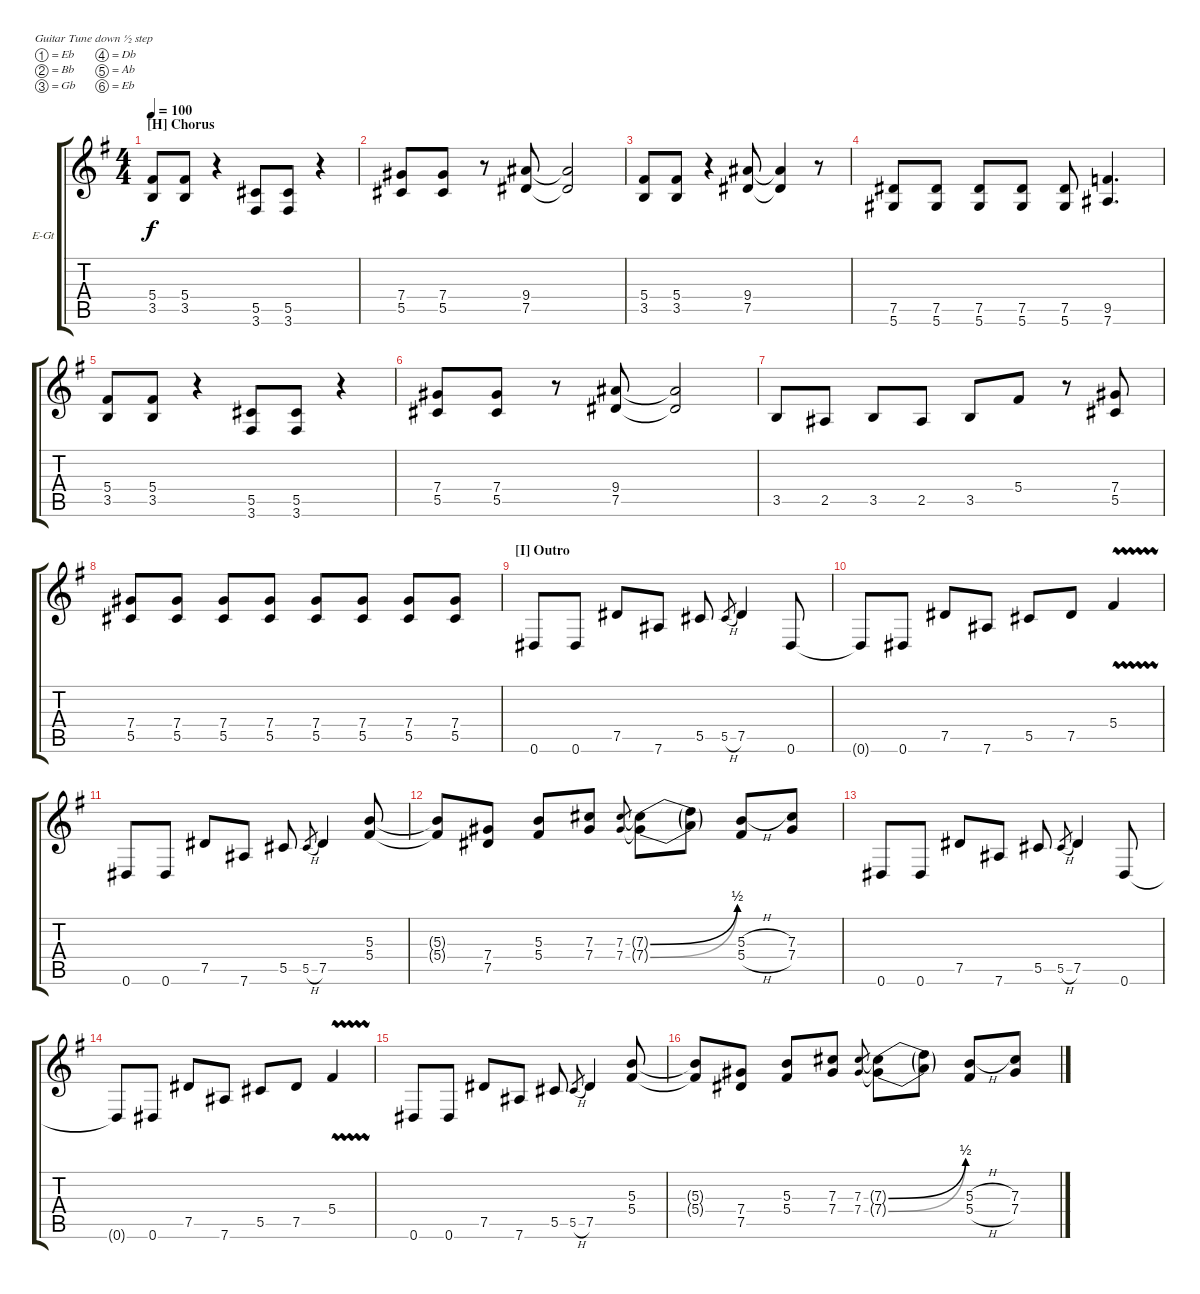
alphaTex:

\bracketExtendMode groupsimilarinstruments
\firstSystemTrackNameOrientation horizontal
\otherSystemsTrackNameOrientation horizontal
\track ("Gt 2" "E-Gt") {instrument distortionguitar}
\staff {score tabs}
\tuning (Eb4 Bb3 Gb3 Db3 Ab2 Eb2)
\ts (4 4)
\section ("H" "Chorus")
\tempo 100
\clef g2
\scale
1.05549
\ks g
(5.4 3.5).8{dy f} (5.4 3.5).8 r.4 (3.6 5.5).8 (3.6 5.5).8 r.4 |
\scale
0.944515 (7.4 5.5).8 (7.4 5.5).8 r.8 (9.4 7.5).8 (9.4{t} 7.5{t}).2 |
\scale
1.05549 (5.4 3.5).8 (5.4 3.5).8 r.4 (9.4 7.5).8 (7.5{t} 9.4{t}).4 r.8 |
\scale
0.944515 (7.5 5.6).8 (7.5 5.6).8 (7.5 5.6).8 (7.5 5.6).8 (7.5 5.6).8 (9.5 7.6).4{d} |
\scale
1.05549 (5.4 3.5).8 (5.4 3.5).8 r.4 (3.6 5.5).8 (3.6 5.5).8 r.4 |
\scale
0.944515 (7.4 5.5).8 (7.4 5.5).8 r.8 (9.4 7.5).8 (9.4{t} 7.5{t}).2 |
\scale
1.05549 3.5.8 2.5.8 3.5.8 2.5.8 3.5.8 5.4.8 r.8 (7.4 5.5).8 |
\scale
0.944515 (7.4 5.5).8 (7.4 5.5).8 (7.4 5.5).8 (7.4 5.5).8 (7.4 5.5).8 (7.4 5.5).8 (7.4 5.5).8 (7.4 5.5).8 |
\section ("I" "Outro")
\scale
1.05549 0.6.8 0.6.8 7.5.8 7.6.8 5.5.8 5.5{h}.8{gr} 7.5.4 0.6.8 |
\scale
0.944515 0.6{t}.8 0.6.8 7.5.8 7.6.8 5.5.8 7.5.8 5.4{vw}.4 |
\scale
1.05549 0.6.8 0.6.8 7.5.8 7.6.8 5.5.8 5.5{h}.8{gr} 7.5.4 (5.4 5.3).8 |
\scale
0.944515 (5.4{t} 5.3{t}).8 (7.5 7.4).8 (5.4 5.3).8 (7.4 7.3).8 (7.4 7.3).8{gr} (7.4{be (bend 0 0 15.6 2) t} 7.3{be (bend 0 0 15.6 2) t}).8 (7.4{t} 7.3{t}).8 (5.4{h} 5.3{h}).8 (7.4 7.3).8 |
\scale
1.05549 0.6.8 0.6.8 7.5.8 7.6.8 5.5.8 5.5{h}.8{gr} 7.5.4 0.6.8 |
\scale
0.944515 0.6{t}.8 0.6.8 7.5.8 7.6.8 5.5.8 7.5.8 5.4{vw}.4 |
\scale
1.05549 0.6.8 0.6.8 7.5.8 7.6.8 5.5.8 5.5{h}.8{gr} 7.5.4 (5.4 5.3).8 |
\scale
0.944515 (5.4{t} 5.3{t}).8 (7.5 7.4).8 (5.4 5.3).8 (7.4 7.3).8 (7.4 7.3).8{gr} (7.4{be (bend 0 0 15.6 2) t} 7.3{be (bend 0 0 15.6 2) t}).8 (7.4{t} 7.3{t}).8 (5.4{h} 5.3{h}).8 (7.4 7.3).8
